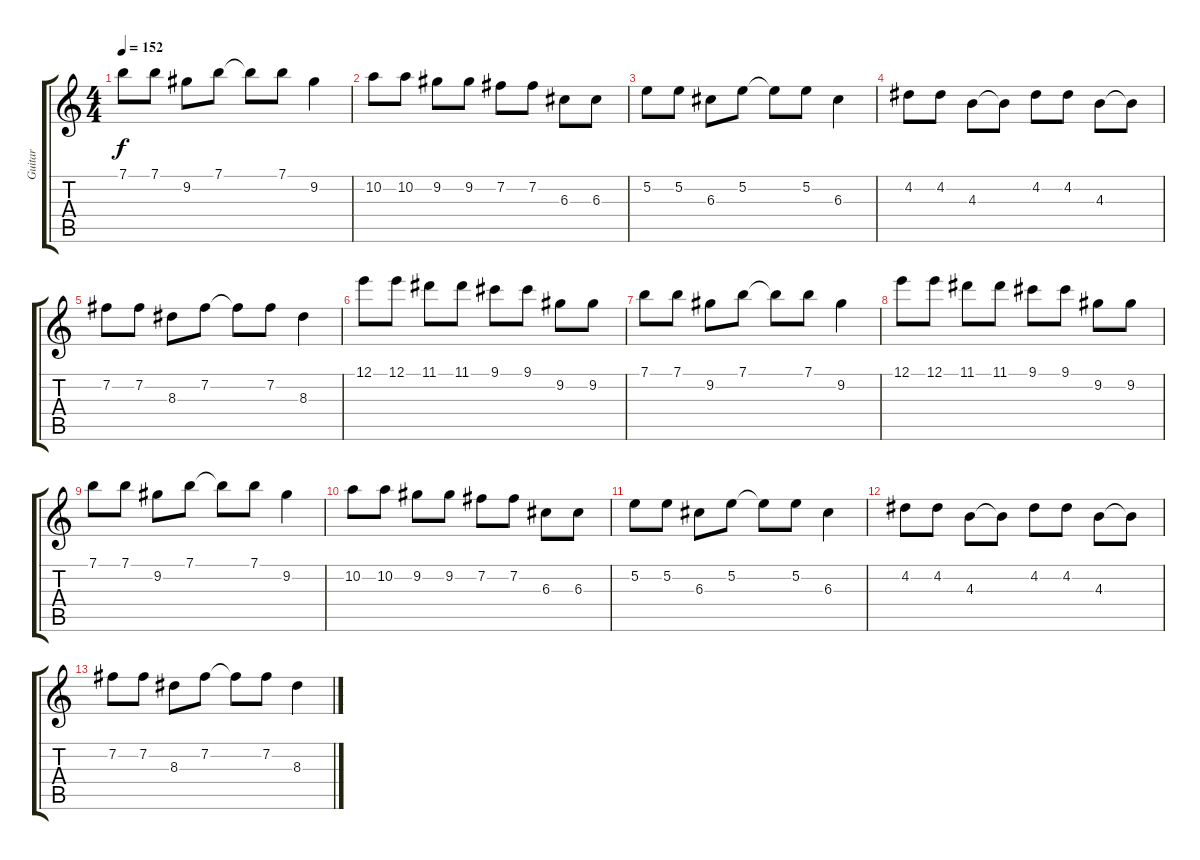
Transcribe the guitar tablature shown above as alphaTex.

\track ("Guitar" "Guitar") {instrument distortionguitar}
\staff {score tabs}
\tuning (E4 B3 G3 D3 A2 E2) {hide}
\ts (4 4)
\tempo 152
\clef g2
\ks c
7.1.8{dy f} 7.1.8 9.2.8 7.1.8 7.1{t}.8 7.1.8 9.2.4 |
10.2.8 10.2.8 9.2.8 9.2.8 7.2.8 7.2.8 6.3.8 6.3.8 |
5.2.8 5.2.8 6.3.8 5.2.8 5.2{t}.8 5.2.8 6.3.4 |
4.2.8 4.2.8 4.3.8 4.3{t}.8 4.2.8 4.2.8 4.3.8 4.3{t}.8 |
7.2.8 7.2.8 8.3.8 7.2.8 7.2{t}.8 7.2.8 8.3.4 |
12.1.8 12.1.8 11.1.8 11.1.8 9.1.8 9.1.8 9.2.8 9.2.8 |
7.1.8 7.1.8 9.2.8 7.1.8 7.1{t}.8 7.1.8 9.2.4 |
12.1.8 12.1.8 11.1.8 11.1.8 9.1.8 9.1.8 9.2.8 9.2.8 |
7.1.8 7.1.8 9.2.8 7.1.8 7.1{t}.8 7.1.8 9.2.4 |
10.2.8{volume 3} 10.2.8 9.2.8 9.2.8 7.2.8 7.2.8 6.3.8 6.3.8 |
5.2.8 5.2.8 6.3.8 5.2.8 5.2{t}.8 5.2.8 6.3.4 |
4.2.8 4.2.8 4.3.8 4.3{t}.8 4.2.8 4.2.8 4.3.8 4.3{t}.8 |
7.2.8{volume 2} 7.2.8 8.3.8 7.2.8 7.2{t}.8 7.2.8 8.3.4
